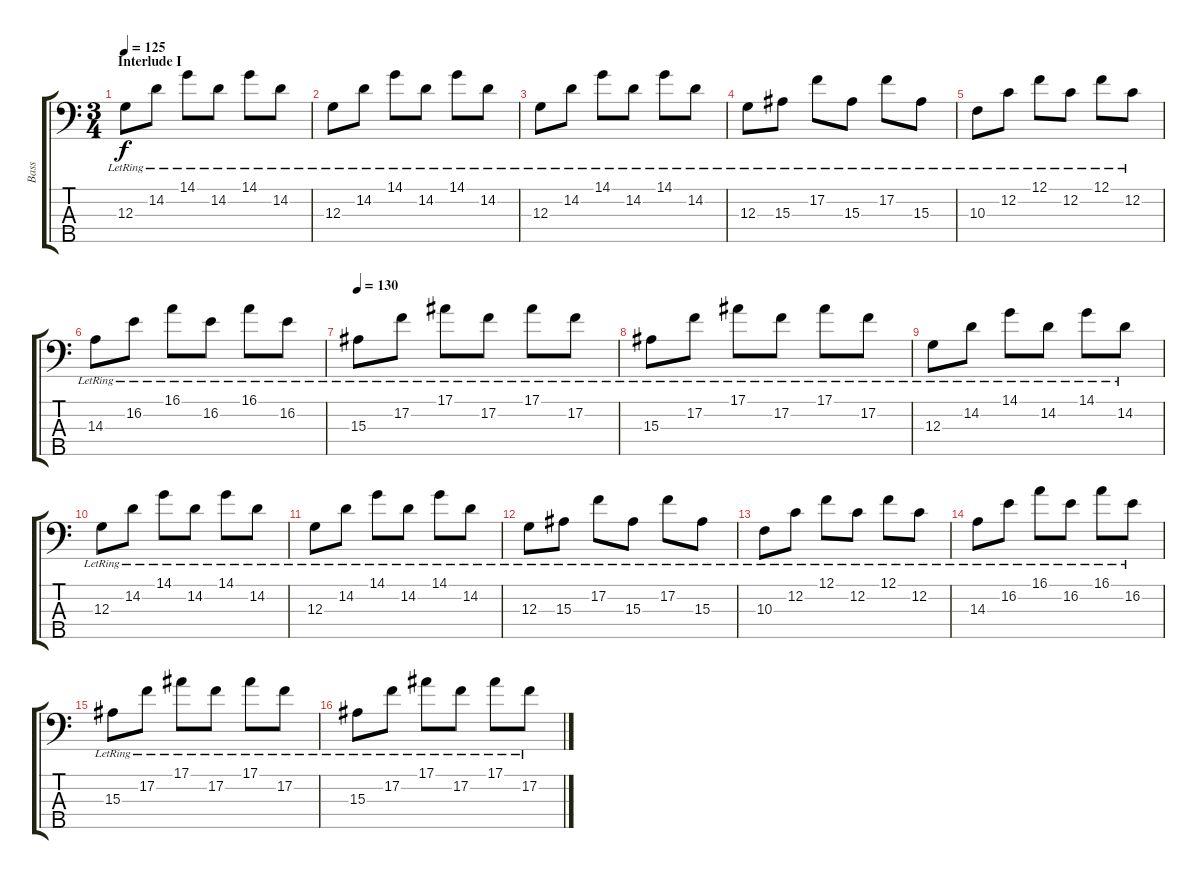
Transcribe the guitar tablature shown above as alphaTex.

\track ("Bass" "Bass") {instrument electricbassfinger}
\staff {score tabs}
\tuning (F2 C2 G1 D1 A0) {hide}
\ts (3 4)
\section ("" "Interlude I")
\tempo 125
\clef f4
\ks c
12.3{lr}.8{dy f} 14.2{lr}.8 14.1{lr}.8 14.2{lr}.8 14.1{lr}.8 14.2{lr}.8 |
12.3{lr}.8 14.2{lr}.8 14.1{lr}.8 14.2{lr}.8 14.1{lr}.8 14.2{lr}.8 |
12.3{lr}.8 14.2{lr}.8 14.1{lr}.8 14.2{lr}.8 14.1{lr}.8 14.2{lr}.8 |
12.3{lr}.8 15.3{lr}.8 17.2{lr}.8 15.3{lr}.8 17.2{lr}.8 15.3{lr}.8 |
10.3{lr}.8 12.2{lr}.8 12.1{lr}.8 12.2{lr}.8 12.1{lr}.8 12.2{lr}.8 |
14.3{lr}.8 16.2{lr}.8 16.1{lr}.8 16.2{lr}.8 16.1{lr}.8 16.2{lr}.8 |
\tempo 130
15.3{lr}.8 17.2{lr}.8 17.1{lr}.8 17.2{lr}.8 17.1{lr}.8 17.2{lr}.8 |
15.3{lr}.8 17.2{lr}.8 17.1{lr}.8 17.2{lr}.8 17.1{lr}.8 17.2{lr}.8 |
12.3{lr}.8 14.2{lr}.8 14.1{lr}.8 14.2{lr}.8 14.1{lr}.8 14.2{lr}.8 |
12.3{lr}.8 14.2{lr}.8 14.1{lr}.8 14.2{lr}.8 14.1{lr}.8 14.2{lr}.8 |
12.3{lr}.8 14.2{lr}.8 14.1{lr}.8 14.2{lr}.8 14.1{lr}.8 14.2{lr}.8 |
12.3{lr}.8 15.3{lr}.8 17.2{lr}.8 15.3{lr}.8 17.2{lr}.8 15.3{lr}.8 |
10.3{lr}.8 12.2{lr}.8 12.1{lr}.8 12.2{lr}.8 12.1{lr}.8 12.2{lr}.8 |
14.3{lr}.8 16.2{lr}.8 16.1{lr}.8 16.2{lr}.8 16.1{lr}.8 16.2{lr}.8 |
15.3{lr}.8 17.2{lr}.8 17.1{lr}.8 17.2{lr}.8 17.1{lr}.8 17.2{lr}.8 |
15.3{lr}.8 17.2{lr}.8 17.1{lr}.8 17.2{lr}.8 17.1{lr}.8 17.2{lr}.8
